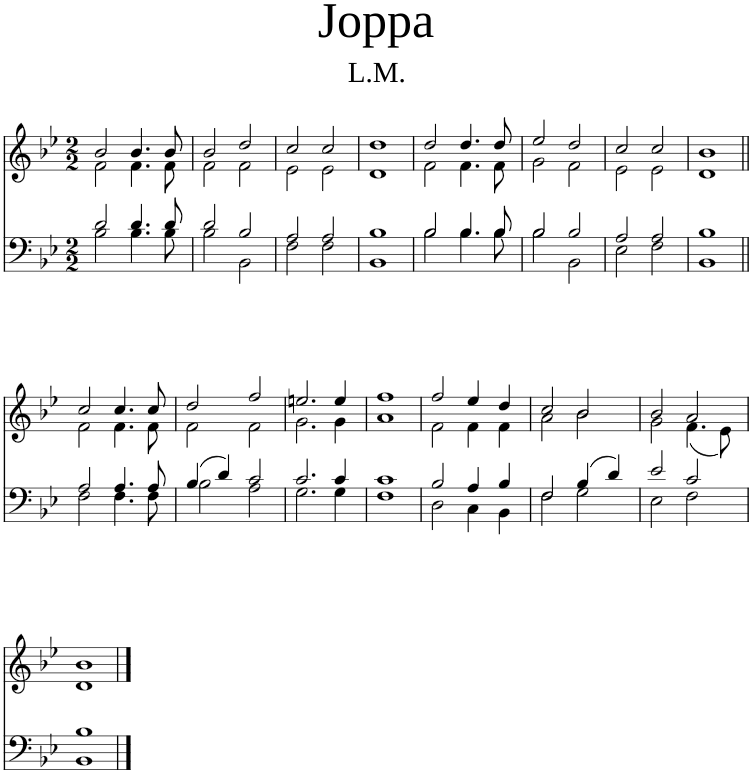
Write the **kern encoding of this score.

**kern	**kern
*part1	*part1
*staff2	*staff1
*I"Piano	*
*I'Pno	*
*clefF4	*clefG2
*k[b-e-]	*k[b-e-]
*M2/2	*M2/2
=1	=1
*^	*^
2d/	2B-\	2b-/	2f\
4.d/	4.B-\	4.b-/	4.f\
8d/	8B-\	8b-/	8f\
=2	=2	=2	=2
2d/	2B-\	2b-/	2f\
2B-/	2BB-\	2dd/	2f\
=3	=3	=3	=3
2A/	2F\	2cc/	2e-\
2A/	2F\	2cc/	2e-\
=4	=4	=4	=4
1B-	1BB-	1dd	1d
=5	=5	=5	=5
2B-/	2B-\	2dd/	2f\
4.B-/	4.B-\	4.dd/	4.f\
8B-/	8B-\	8dd/	8f\
=6	=6	=6	=6
2B-/	2B-\	2ee-/	2g\
2B-/	2BB-\	2dd/	2f\
=7	=7	=7	=7
2A/	2E-\	2cc/	2e-\
2A/	2F\	2cc/	2e-\
=8	=8	=8	=8
1B-	1BB-	1b-	1d
!!LO:LB:g=z	!!
=9||	=9||	=9||	=9||
2A/	2F\	2cc/	2f\
4.A/	4.F\	4.cc/	4.f\
8A/	8F\	8cc/	8f\
=10	=10	=10	=10
4B-/	2B-\	2dd/	2f\
4d/	.	.	.
2c/	2A\	2ff/	2f\
=11	=11	=11	=11
2.c/	2.G\	2.een/	2.g\
4c/	4G\	4ee/	4g\
=12	=12	=12	=12
1c	1F	1ff	1a
=13	=13	=13	=13
2B-/	2D\	2ff/	2f\
4A/	4C\	4ee-/	4f\
4B-/	4BB-\	4dd/	4f\
=14	=14	=14	=14
2F/	2F\	2cc/	2a\
4B-/	2G\	2b-/	2b-\
4d/	.	.	.
=15	=15	=15	=15
2e-/	2E-\	2b-/	2g\
2c/	2F\	2a/	(4.f\
.	.	.	8e-\)
!!LO:LB:g=z	!!
=16	=16	=16	=16
1B-	1BB-	1b-	1d
*v	*v	*	*
*	*v	*v
==	==
*-	*-
